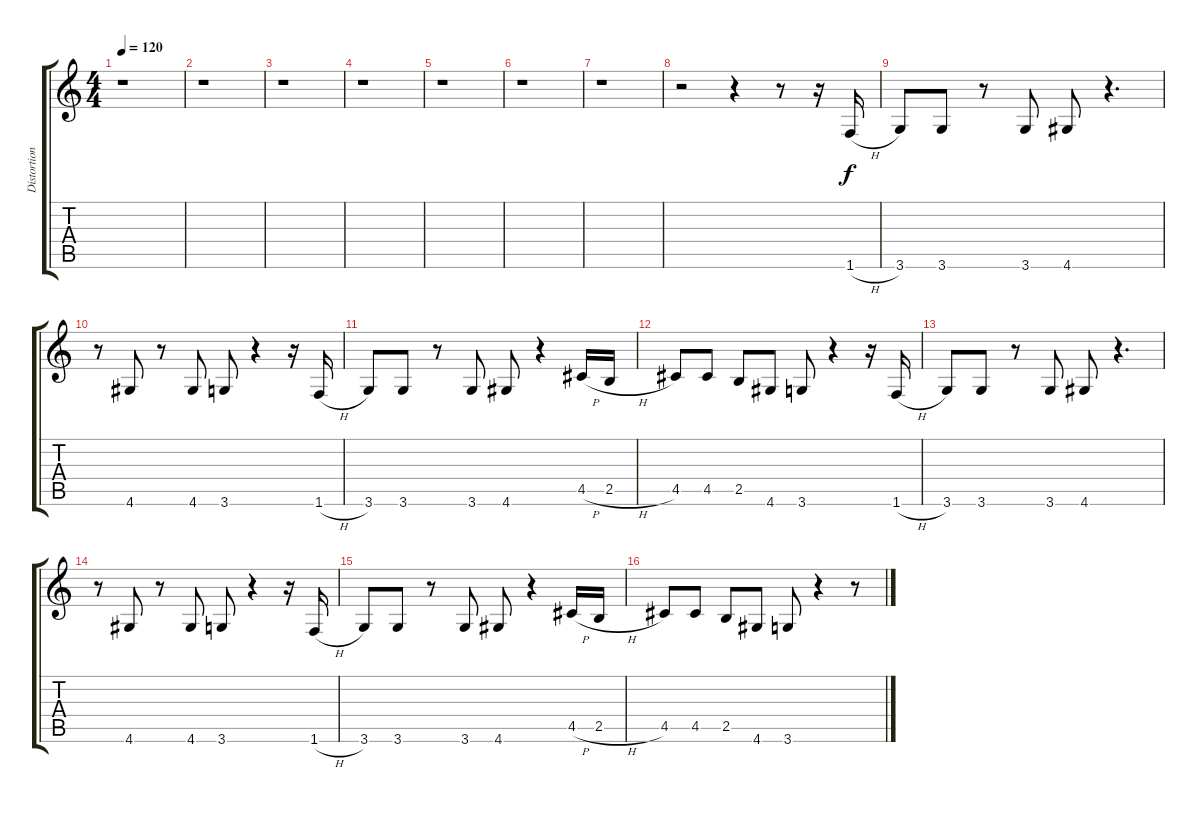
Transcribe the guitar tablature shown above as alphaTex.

\track ("Distortion Guitar" "Distortion") {instrument distortionguitar}
\staff {score tabs}
\tuning (E4 B3 G3 D3 A2 E2) {hide}
\ts (4 4)
\tempo 120
\clef g2
\ks c
r.1{dy f} |
r.1 |
r.1 |
r.1 |
r.1 |
r.1 |
r.1 |
r.2 r.4 r.8 r.16 1.6{h}.16 |
3.6.8 3.6.8 r.8 3.6.8 4.6.8 r.4{d} |
r.8 4.6.8 r.8 4.6.8 3.6.8 r.4 r.16 1.6{h}.16 |
3.6.8 3.6.8 r.8 3.6.8 4.6.8 r.4 4.5{h}.16 2.5{h}.16 |
4.5.8 4.5.8 2.5.8 4.6.8 3.6.8 r.4 r.16 1.6{h}.16 |
3.6.8 3.6.8 r.8 3.6.8 4.6.8 r.4{d} |
r.8 4.6.8 r.8 4.6.8 3.6.8 r.4 r.16 1.6{h}.16 |
3.6.8 3.6.8 r.8 3.6.8 4.6.8 r.4 4.5{h}.16 2.5{h}.16 |
4.5.8 4.5.8 2.5.8 4.6.8 3.6.8 r.4 r.8
